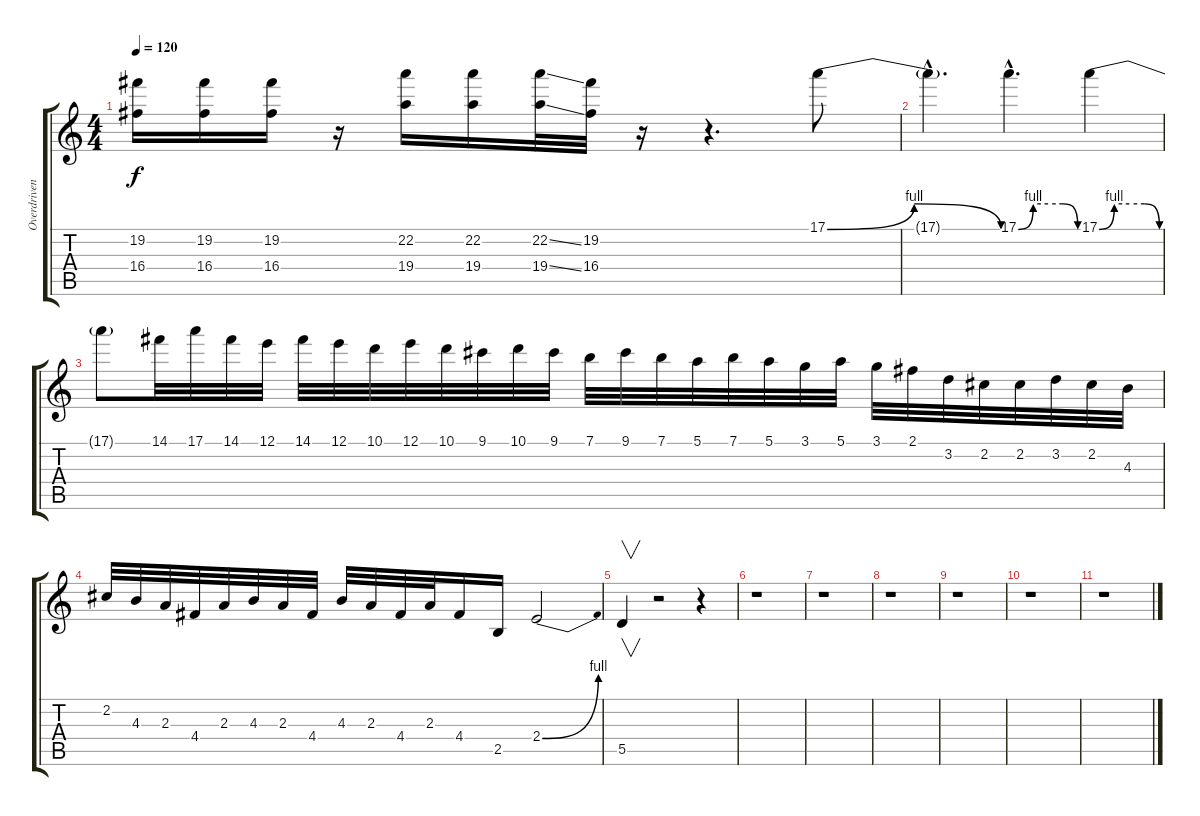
\track ("Overdriven Guitar" "Overdriven") {instrument overdrivenguitar}
\staff {score tabs}
\tuning (E4 B3 G3 D3 A2 E2) {hide}
\ts (4 4)
\tempo 120
\clef g2
\ks c
(19.2 16.4).16{dy f} (19.2 16.4).16 (19.2 16.4).16 r.16 (22.2 19.4).16 (22.2 19.4).16 (22.2{ss} 19.4{ss}).32 (19.2 16.4).32 r.16 r.4{d} 17.1{be (bendrelease 0 0 15 4 45 4 60 0)}.8 |
17.1{hac t}.4{d} 17.1{be (custom 0 0 15 4 30 4 45 4 60 0) hac}.4{d} 17.1{be (custom 0 0 15 4 30 4 45 4 60 0)}.4 |
17.1{t}.8 14.1.32 17.1.32 14.1.32 12.1.32 14.1.32 12.1.32 10.1.32 12.1.32 10.1.32 9.1.32 10.1.32 9.1.32 7.1.32 9.1.32 7.1.32 5.1.32 7.1.32 5.1.32 3.1.32 5.1.32 3.1.32 2.1.32 3.2.32 2.2.32 2.2.32 3.2.32 2.2.32 4.3.32 |
2.2.32{volume 0} 4.3.32 2.3.32 4.4.32 2.3.32 4.3.32 2.3.32 4.4.32 4.3.32 2.3.32 4.4.32 2.3.32 4.4.16 2.5.16 2.4{be (bend 0 0 60 4)}.2 |
5.5.4{v} r.2 r.4 |
r.1 |
r.1 |
r.1 |
r.1 |
r.1 |
r.1
